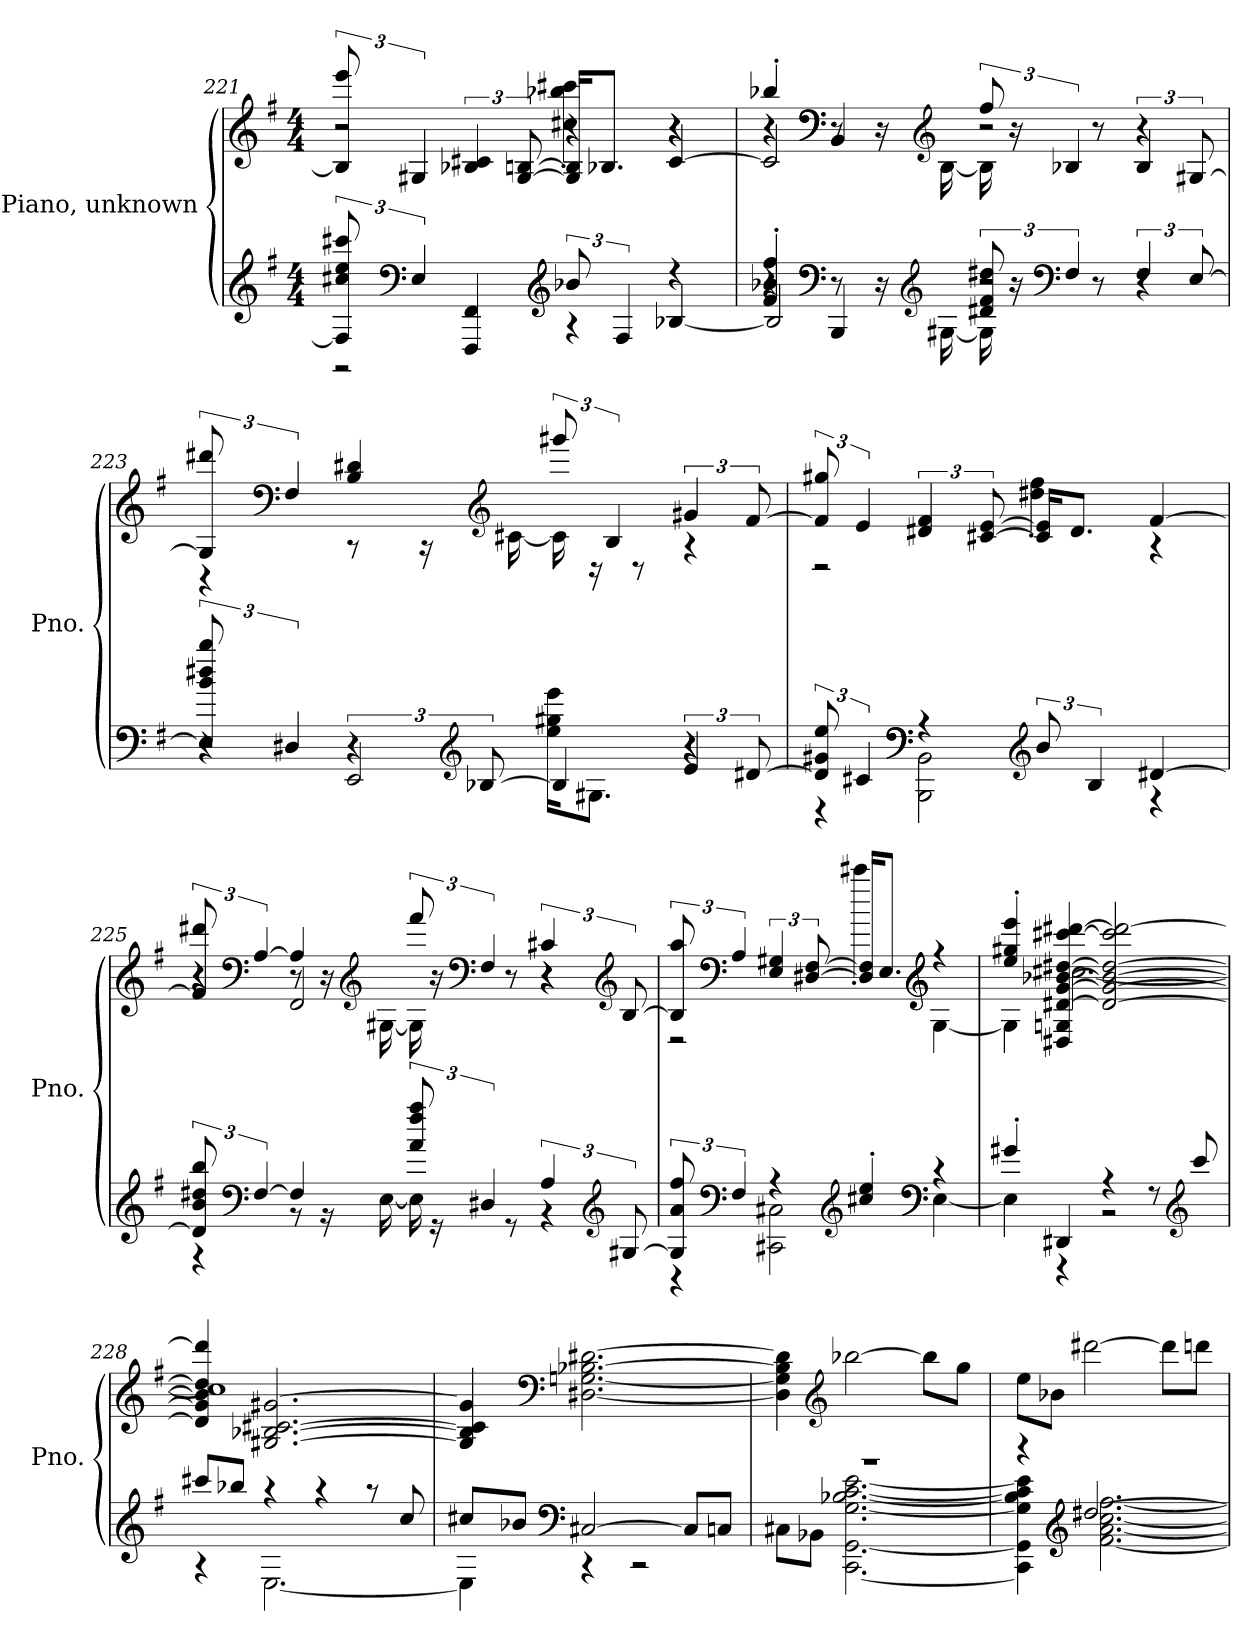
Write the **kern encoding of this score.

**kern	**kern
*part1	*part1
*staff2	*staff1
*I"Piano, unknown	*
*I'Pno.	*
*clefG2	*clefG2
*k[f#]	*k[f#]
*M4/4	*M4/4
=221	=221
*^	*^
*	*	*	*^
12F#/] 12cc#X/ 12ee/ 12ccc#X/	2r	12B-/] 12eee/	2r	2r
*clefF4	*	*	*	*
6E/	.	6G#X/	.	.
4FFF#/ 4FF#/	.	6B-X/ 6c#X/	.	.
.	.	[12G#/ [12Bn/	.	.
*clefG2	*	*	*	*
12b-X/	4r	16G#/] 16B/]KL	4cc#X\' 4bb-X\' 4ccc#X\'	4r
.	.	8.B-X/J	.	.
6F#/	.	.	.	.
4r	[4B-X/	4r	4r	[4c#/
!!LO:LB:g=z	!!	!!
=222	=222	=222	=222	=222
*	*^	*	*	*
4f#/' 4b-X/' 4ff#/'	4r	2B-/]	4bb-X'/	4r	2c#/]
*clefF4	*	*	*clefF4	*	*
4BBB/	8r	.	4BB/	8r	.
.	16r	.	.	16r	.
*clefG2	*	*	*clefG2	*	*
.	[16G#X\	.	.	[16B\	.
12d#X/ 12f#/ 12dd#X/	16G#\]	2r	12ff#/	16B\]	2r
.	16r	.	.	16r	.
*clefF4	*	*	*	*	*
6F#/	.	.	6B-X/	.	.
.	8r	.	.	8r	.
6F#/	4r	.	6B-/	4r	.
[12E/	.	.	[12G#X/	.	.
*	*	*	*	*v	*v
=223	=223	=223	=223	=223
12E/] 12b/ 12dd#X/ 12bb/	2r	4r	12G#/] 12ddd#X/	4r
*	*	*	*clefF4	*
6D#X/	.	.	6F#/	.
6r	.	2EE/	4B/ 4d#X/	8r
.	.	.	.	16r
*clefG2	*	*	*	*
[12B-X/	.	.	.	.
*	*	*	*clefG2	*
.	.	.	.	[16c#X\
4B-/]	16ee\ 16gg#X\ 16eee\KL	.	12ggg#X/	16c#\]
.	8.G#X\J	.	.	16r
.	.	.	6B/	.
.	.	.	.	8r
6e/	4r	4r	6g#X/	4r
[12d#X/	.	.	[12f#/	.
*	*v	*v	*	*
!!LO:LB:g=z	!!
=224	=224	=224	=224
12d#/] 12g#X/ 12ee/	4r	12f#/] 12gg#X/	2r
6c#X/	.	6e/	.
*clefF4	*	*	*
4r	2BBB\ 2BB\	6d#X/ 6f#/	.
.	.	[12c#X/ [12e/	.
*clefG2	*	*	*
12b/	.	16c#/] 16e/]KL	4dd#X\' 4ff#\'
.	.	8.d#/J	.
6B/	.	.	.
[4d#X/	4r	[4f#/	4r
=225	=225	=225	=225
*	*	*	*^
12d#/] 12b/ 12dd#X/ 12bb/	4r	12f#/] 12ddd#X/	4r	4r
*clefF4	*	*clefF4	*	*
[6F#/	.	[6A/	.	.
4F#/]	8r	4A/]	8r	2FF#/
.	16r	.	16r	.
*	*	*clefG2	*	*
.	[16E\	.	[16G#X\	.
12a/ 12ff#/ 12aa/	16E\]	12fff#/	16G#\]	.
.	16r	.	16r	.
*	*	*clefF4	*	*
6D#X/	.	6F#/	.	.
.	8r	.	8r	.
6A/	4r	6c#X/	4r	4r
*clefG2	*	*clefG2	*	*
[12G#X/	.	[12B/	.	.
*	*	*	*v	*v
!!LO:LB:g=z
=226	=226	=226	=226
12G#/] 12a/ 12ff#/	4r	12B/] 12aa/	2r
*clefF4	*	*clefF4	*
6F#/	.	6A/	.
4r	2CC#X\ 2C#X\	6E/ 6G#X/	.
.	.	[12D#X/ [12F#/	.
*clefG2	*	*	*
4cc#X/' 4ee/'	.	16D#/] 16F#/]KL	4ccc#X'\
.	.	8.E/J	.
*clefF4	*	*clefG2	*
4r	[4E\	4r	[4G#\
=227	=227	=227	=227
4g#X'/	4E\]	4ee/' 4gg#X/' 4eee/'	4G#\]
4DD#X/	4r	4D#X/ 4Gn/ [4d#X/ [4g/ [4b-X/ [4dd#X/ [4ccc#X/ [4ddd#X/	[2.cc#X\
4r	2r	2d#/_ 2g/_ 2b-/_ 2dd#/_ 2ccc#/] 2ddd#/_	.
8r	.	.	.
*clefG2	*	*	*
8ccc/	.	.	.
=228	=228	=228	=228
8ccc#X/L	4r	4d#/] 4g/] 4b-/] 4dd#/] 4ddd#/]	1cc#]
8bb-X/J	.	.	.
4r	[2.E\	[2.G#X/ [2.B-X/ [2.c#X/ [2.g#X/	.
4r	.	.	.
8r	.	.	.
8cc/	.	.	.
*	*	*v	*v
!!LO:LB:g=z
=229	=229	=229
8cc#X/L	4E\]	4G#/] 4B-/] 4c#/] 4g#/]
8b-X/J	.	.
*clefF4	*	*clefF4
[2C#X/	4r	[2.D#X\ [2.Gn\ [2.B-X\ [2.d#X\
.	2r	.
8C#/L]	.	.
8Cn/J	.	.
=230	=230	=230
1r	8C#X\L	4D#\] 4G\] 4B-\] 4d#\]
.	8BB-X\J	.
*	*	*clefG2
.	[2.CC\ [2.GG\ [2.G\ [2.B-X\ [2.c\ [2.e\	[2bb-X\
.	.	8bb-\L]
.	.	8gg\J
=231	=231	=231
4r	4CC\] 4GG\] 4G\] 4B-\] 4c\] 4e\]	8ee\L
.	.	8b-X\J
*clefG2	*	*
[2.dd#X/	[2.f#\ [2.a\ [2.cc\ [2.ff#\	[2ddd#X\
.	.	8ddd#\L]
.	.	8dddn\J
*v	*v	*
=	=
*-	*-
